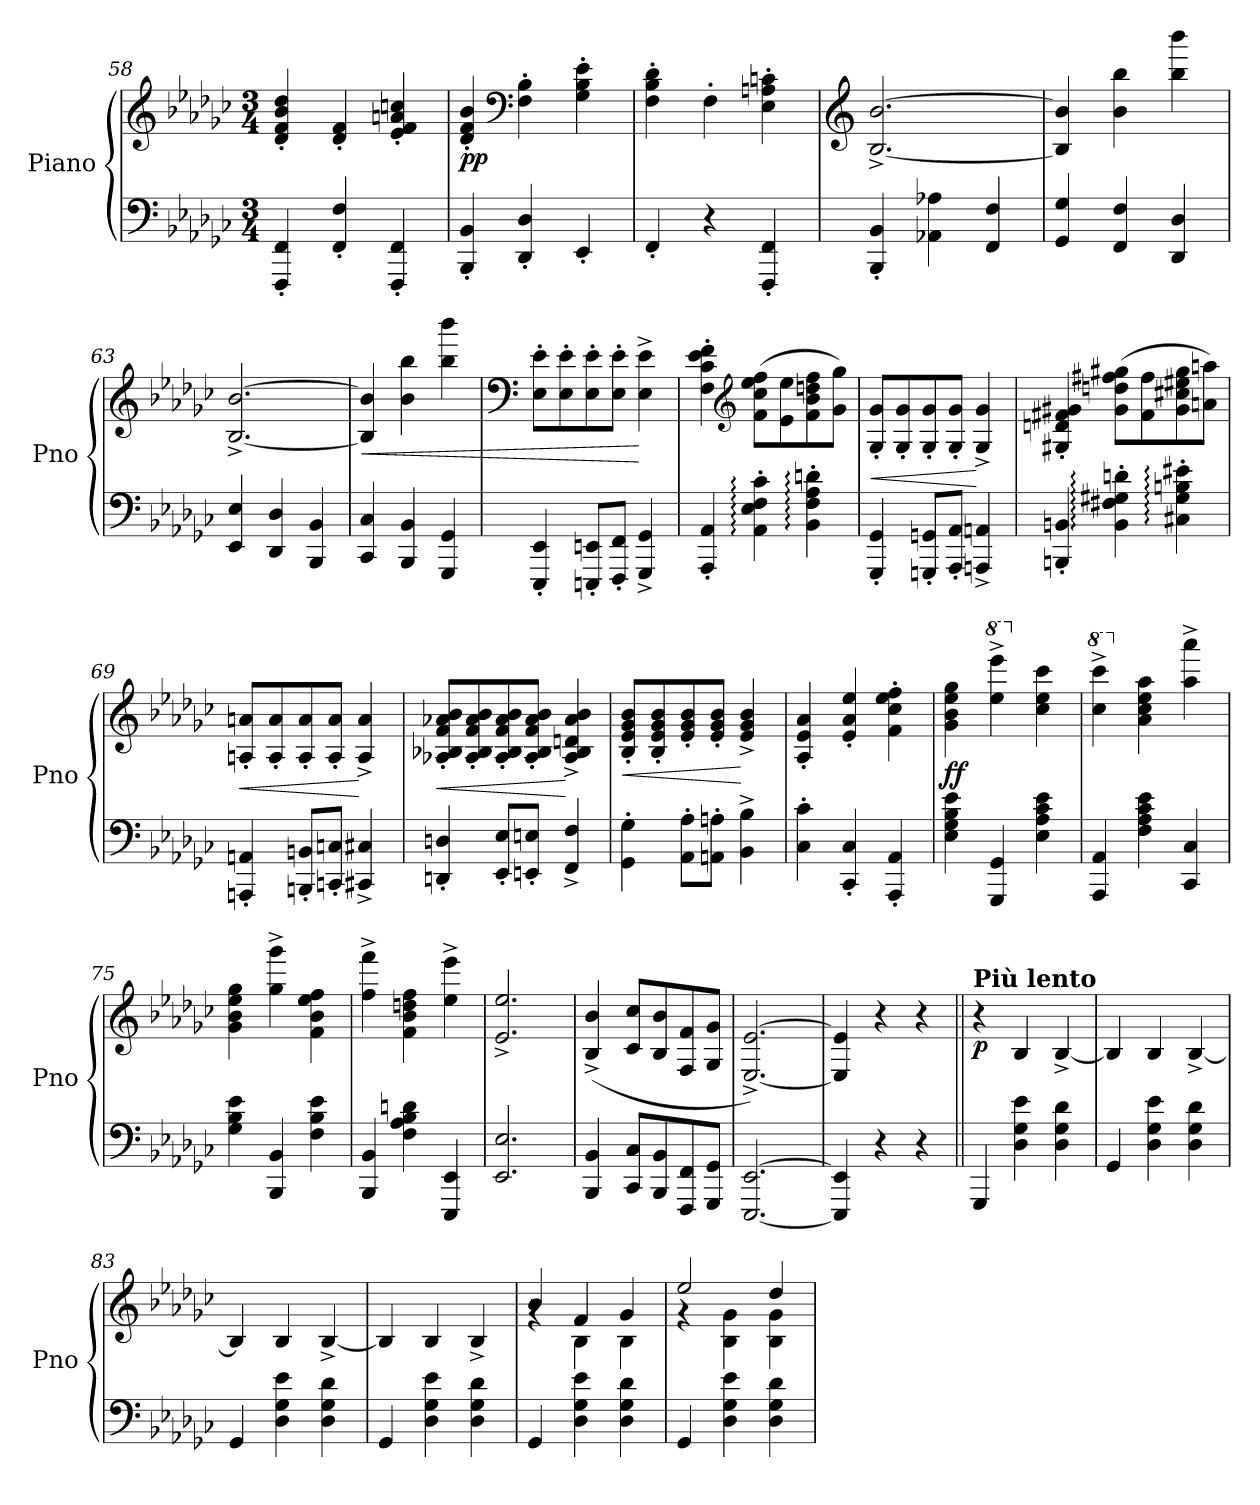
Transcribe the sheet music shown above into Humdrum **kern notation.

**kern	**kern	**dynam
*part1	*part1	*part1
*staff2	*staff1	*staff1/2
*I"Piano	*	*
*I'Pno	*	*
*clefF4	*clefG2	*
*k[b-e-a-d-g-c-]	*k[b-e-a-d-g-c-]	*
*M3/4	*M3/4	*
=58	=58	=58
4FFF/' 4FF/'	4d-/' 4f/' 4b-/' 4dd-/'	.
4FF/' 4F/'	4d-/' 4f/'	.
4FFF/' 4FF/'	4e-/' 4f/' 4an/' 4ccn/'	.
=59	=59	=59
!	!	!LO:DY:b
4BBB-/' 4BB-/'	4d-/' 4f/' 4b-/'	pp
*	*clefF4	*
4DD-/' 4D-/'	4F\' 4B-\'	.
4EE-'/	4G-\' 4B-\' 4e-\'	.
!!LO:LB:g=z
=60	=60	=60
4FF'/	4F\' 4B-\' 4d-\'	.
4r	4F'\	.
4FFF/' 4FF/'	4E-\' 4An\' 4cn\'	.
=61	=61	=61
*	*clefG2	*
4BBB-/' 4BB-/'	[2.B-/^ [2.b-/^	.
4AA-X\ 4A-X\	.	.
4FF/ 4F/	.	.
!!LO:LB:g=z
=62	=62	=62
4GG-/ 4G-/	4B-/] 4b-/]	.
4FF/ 4F/	4b-\ 4bb-\	.
4DD-/ 4D-/	4bb-\ 4bbb-\	.
=63	=63	=63
4EE-/ 4E-/	[2.B-/^ [2.b-/^	.
4DD-/ 4D-/	.	.
4BBB-/ 4BB-/	.	.
=64	=64	=64
!	!	!LO:HP:b
4CC-/ 4C-/	4B-/] 4b-/]	<
4BBB-/ 4BB-/	4b-\ 4bb-\	.
4GGG-/ 4GG-/	4bb-\ 4bbb-\	.
=65	=65	=65
*	*clefF4	*
4EEE-/' 4EE-/'	8E-\' 8e-\'L	.
.	8E-\' 8e-\'	.
8EEEn/' 8EEn/'L	8E-\' 8e-\'	.
8FFF/' 8FF/'J	8E-\' 8e-\'J	.
4GGG-/^ 4GG-/^	4E-\^ 4e-\^	[
=66	=66	=66
4AAA-/' 4AA-/'	4F\' 4c-\' 4e-\' 4f\'	.
*	*clefG2	*
4AA-\:' 4E-\:' 4F\:' 4c-\:'	(>8f\ 8cc-\ 8ee-\ 8ff\L	.
.	8e-\ 8ee-\	.
4BB-\:' 4F\:' 4A-\:' 4dn\:'	8f\ 8b-\ 8ddn\ 8ff\	.
.	8g-\ 8gg-\J)	.
=67	=67	=67
!	!	!LO:HP:b
4GGG-/' 4GG-/'	8G-/' 8g-/'L	<
.	8G-/' 8g-/'	.
8GGGn/' 8GGn/'L	8G-/' 8g-/'	.
8AAA-/' 8AA-/'J	8G-/' 8g-/'J	.
4AAAn/^ 4AAn/^	4G-/^ 4g-/^	[
!!LO:LB:g=z
=68	=68	=68
4BBBn/' 4BBn/'	4G#X/' 4dn/' 4f#X/' 4g#X/'	.
4BB\:' 4F#X\:' 4G#X\:' 4dn\:'	(>8g#\ 8ddn\ 8ff#X\ 8gg#X\L	.
.	8f#\ 8ff#\	.
4C#X\:' 4G#\:' 4Bn\:' 4e#X\:'	8g#\ 8cc#X\ 8ee#X\ 8gg#\	.
.	8an\ 8aan\J)	.
=69	=69	=69
!	!	!LO:HP:b
4AAAn/' 4AAn/'	8An/' 8an/'L	<
.	8A/' 8a/'	.
8BBBn/' 8BBn/'L	8A/' 8a/'	.
8CCn/' 8Cn/'J	8A/' 8a/'J	.
4CC#X/^ 4C#X/^	4A/^ 4a/^	[
=70	=70	=70
!	!	!LO:HP:b
4DDn/' 4Dn/'	8A-X/' 8B-X/' 8f/' 8a-X/' 8b-/'L	<
.	8A-/' 8B-/' 8f/' 8a-/' 8b-/'	.
8EE-/' 8E-/'L	8A-/' 8B-/' 8f/' 8a-/' 8b-/'	.
8EEn/' 8En/'J	8A-/' 8B-/' 8f/' 8a-/' 8b-/'J	.
4FF/^ 4F/^	4A-/^ 4B-/^ 4dn/^ 4a-/^ 4b-/^	[
=71	=71	=71
!	!	!LO:HP:b
4GG-\' 4G-\'	8B-/' 8e-/' 8g-/' 8b-/'L	<
.	8B-/' 8e-/' 8g-/' 8b-/'	.
8AA-\' 8A-\'L	8e-/' 8g-/' 8b-/'	.
8AAn\' 8An\'J	8e-/' 8g-/' 8b-/'J	.
4BB-\^ 4B-\^	4e-/^ 4g-/^ 4b-/^	[
!!LO:LB:g=z
=72	=72	=72
4C-\' 4c-\'	4A-/' 4e-/' 4a-/'	.
4CC-/' 4C-/'	4e-/' 4a-/' 4ee-/'	.
4AAA-/' 4AA-/'	4f\' 4cc-\' 4ee-\' 4ff\'	.
!!LO:PB:g=z
=73	=73	=73
!	!	!LO:DY:b
4E-\ 4G-\ 4B-\ 4e-\	4g-\ 4b-\ 4ee-\ 4gg-\	ff
*	*8va	*
4GGG-/ 4GG-/	4eee-\^ 4eeee-\^	.
*	*X8va	*
4E-\ 4A-\ 4c-\ 4e-\	4cc-\ 4ee-\ 4ccc-\	.
=74	=74	=74
*	*8va	*
4AAA-/ 4AA-/	4ccc-\^ 4cccc-\^	.
*	*X8va	*
4F\ 4A-\ 4c-\ 4e-\	4a-\ 4cc-\ 4ee-\ 4aa-\	.
4CC-/ 4C-/	4aa-\^ 4aaa-\^	.
=75	=75	=75
4G-\ 4B-\ 4e-\	4g-\ 4b-\ 4ee-\ 4gg-\	.
4BBB-/ 4BB-/	4gg-\^ 4ggg-\^	.
4F\ 4B-\ 4e-\	4f\ 4b-\ 4ee-\ 4ff\	.
=76	=76	=76
4BBB-/ 4BB-/	4ff\^ 4fff\^	.
4F\ 4A-\ 4B-\ 4dn\	4f\ 4b-\ 4ddn\ 4ff\	.
4EEE-/ 4EE-/	4ee-\^ 4eee-\^	.
=77	=77	=77
2.EE-/ 2.E-/	2.e-/^ 2.ee-/^	.
=78	=78	=78
4BBB-/ 4BB-/	(<4B-/^ 4b-/^	.
8CC-/ 8C-/L	8c-/ 8cc-/L	.
8BBB-/ 8BB-/	8B-/ 8b-/	.
8FFF/ 8FF/	8F/ 8f/	.
8GGG-/ 8GG-/J	8G-/ 8g-/J	.
=79	=79	=79
[2.EEE-/ [2.EE-/	[2.E-/^ [2.e-/^)	.
=80	=80	=80
4EEE-/] 4EE-/]	4E-/] 4e-/]	.
4r	4r	.
4r	4r	.
!!LO:PB:g=z
=81||	=81||	=81||
!	!LO:TX:a:B:t=Più lento	!
!	!	!LO:DY:b
4GGG-/	4r	p
4D-\ 4G-\ 4e-\	4B-/	.
4D-\ 4G-\ 4d-\	[4B-^/	.
=82	=82	=82
4GG-/	4B-/]	.
4D-\ 4G-\ 4e-\	4B-/	.
4D-\ 4G-\ 4d-\	[4B-^/	.
=83	=83	=83
4GG-/	4B-/]	.
4D-\ 4G-\ 4e-\	4B-/	.
4D-\ 4G-\ 4d-\	[4B-^/	.
=84	=84	=84
4GG-/	4B-/]	.
4D-\ 4G-\ 4e-\	4B-/	.
4D-\ 4G-\ 4d-\	4B-^/	.
=85	=85	=85
*	*^	*
4GG-/	4b-/	4rg	.
4D-\ 4G-\ 4e-\	4f/	4B-\	.
4D-\ 4G-\ 4d-\	4g-/	4B-\	.
=86	=86	=86	=86
4GG-/	2ee-/	4rg	.
4D-\ 4G-\ 4e-\	.	4B-\ 4g-\	.
4D-\ 4G-\ 4d-\	4dd-/	4B-\ 4g-\	.
*	*v	*v	*
=	=	=
*-	*-	*-
